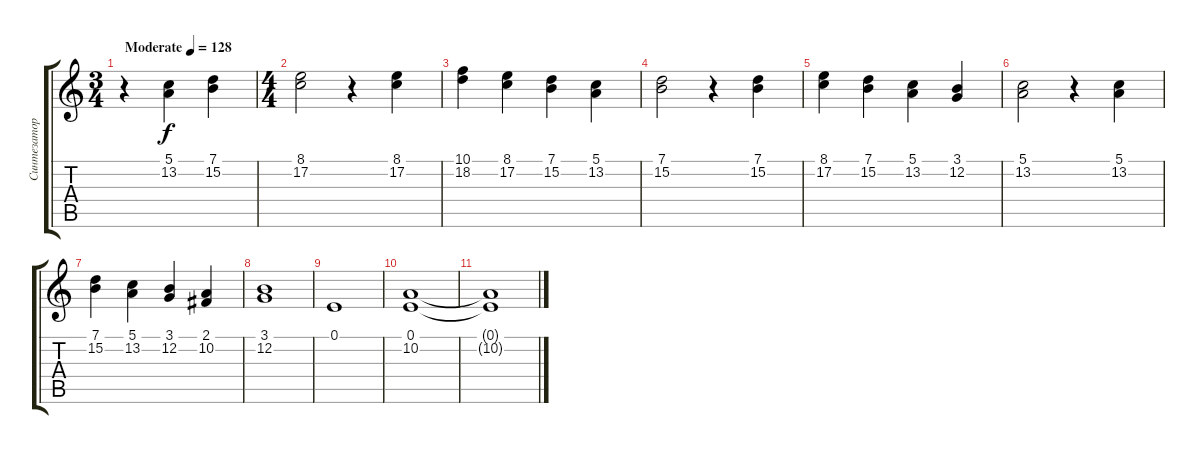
\track ("Синтезатор 1" "Синтезатор") {instrument fx7echoes}
\staff {score tabs}
\tuning (E4 B3 G3 D3 A2 E2) {hide}
\ts (3 4)
\tempo (128 "Moderate")
\clef g2
\ks c
r.4{dy f instrument fx7echoes} (5.1 13.2).4 (7.1 15.2).4 |
\ts (4 4)
(8.1 17.2).2 r.4 (8.1 17.2).4 |
(10.1 18.2).4 (8.1 17.2).4 (7.1 15.2).4 (5.1 13.2).4 |
(7.1 15.2).2 r.4 (7.1 15.2).4 |
(8.1 17.2).4 (7.1 15.2).4 (5.1 13.2).4 (3.1 12.2).4 |
(5.1 13.2).2 r.4 (5.1 13.2).4 |
(7.1 15.2).4 (5.1 13.2).4 (3.1 12.2).4 (2.1 10.2).4 |
(3.1 12.2).1 |
0.1.1 |
(0.1 10.2).1 |
(0.1{t} 10.2{t}).1
